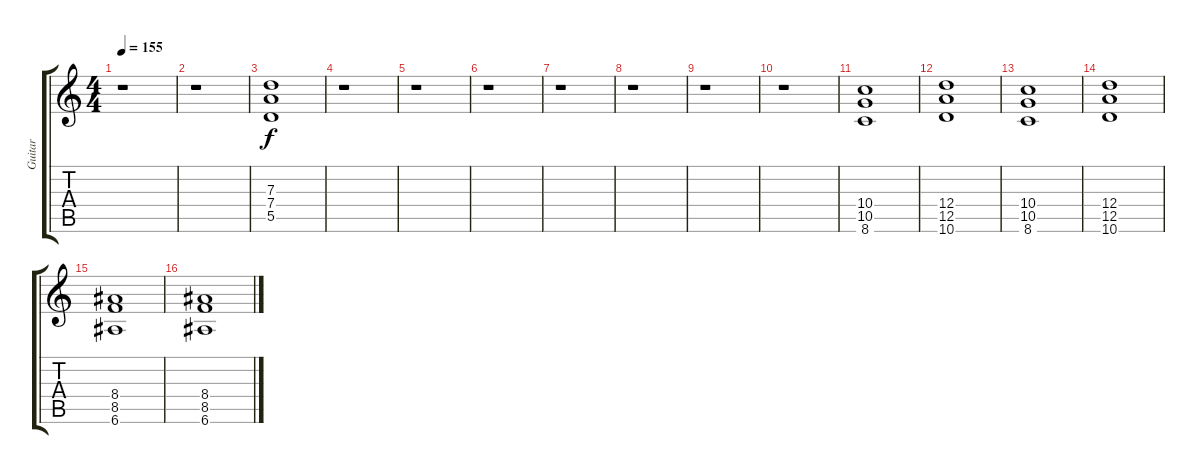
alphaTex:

\track ("Guitar" "Guitar") {instrument electricguitarclean}
\staff {score tabs}
\tuning (E4 B3 G3 D3 A2 E2) {hide}
\ts (4 4)
\tempo 155
\clef g2
\ks c
r.1{dy f} |
r.1 |
(7.3 7.4 5.5).1 |
r.1 |
r.1 |
r.1 |
r.1 |
r.1 |
r.1 |
r.1 |
(10.4 10.5 8.6).1 |
(12.4 12.5 10.6).1 |
(10.4 10.5 8.6).1 |
(12.4 12.5 10.6).1 |
(8.4 8.5 6.6).1 |
(8.4 8.5 6.6).1
